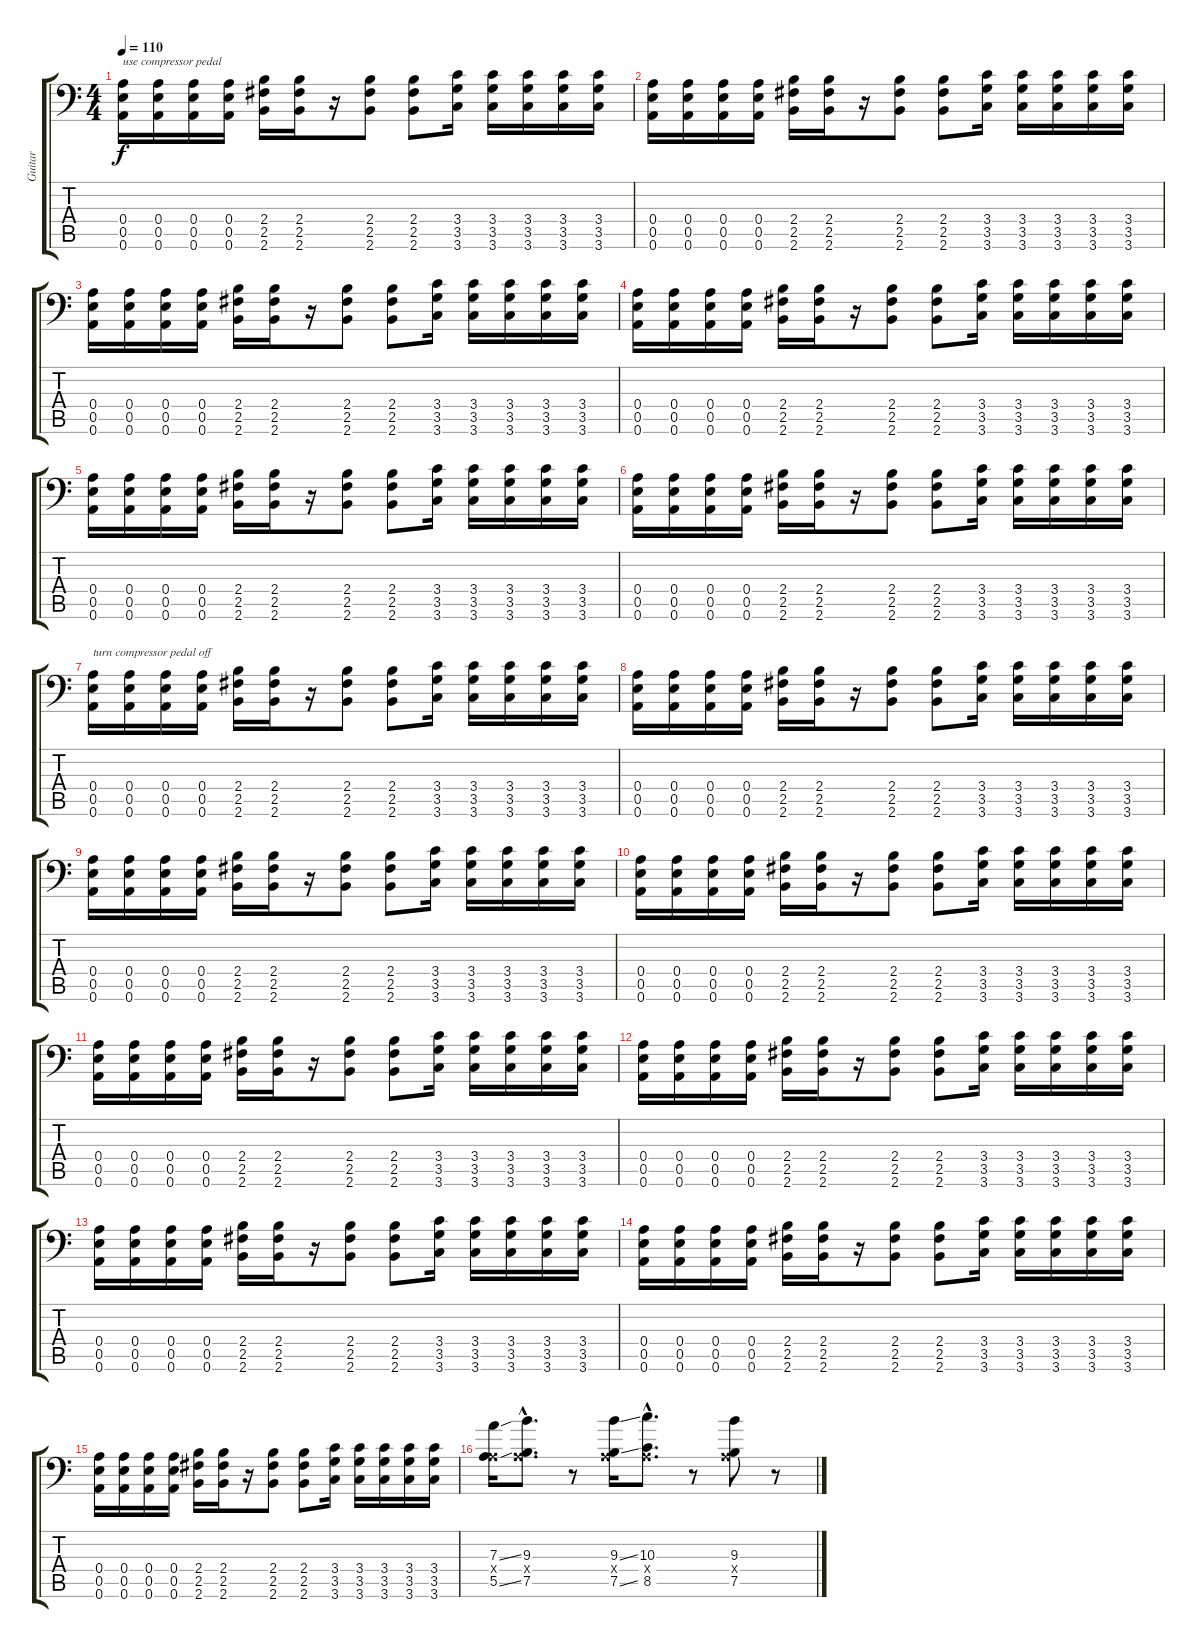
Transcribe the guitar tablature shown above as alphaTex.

\track ("Guitar" "Guitar") {instrument distortionguitar}
\staff {score tabs}
\tuning (B3 G3 D3 A2 E2 A1) {hide}
\ts (4 4)
\tempo 110
\clef f4
\ks c
(0.4 0.5 0.6).16{txt "use compressor pedal" dy f instrument electricguitarclean} (0.4 0.5 0.6).16 (0.4 0.5 0.6).16 (0.4 0.5 0.6).16 (2.4 2.5 2.6).16 (2.4 2.5 2.6).16 r.16 (2.4 2.5 2.6).8 (2.4 2.5 2.6).8 (3.4 3.5 3.6).16 (3.4 3.5 3.6).16 (3.4 3.5 3.6).16 (3.4 3.5 3.6).16 (3.4 3.5 3.6).16 |
(0.4 0.5 0.6).16 (0.4 0.5 0.6).16 (0.4 0.5 0.6).16 (0.4 0.5 0.6).16 (2.4 2.5 2.6).16 (2.4 2.5 2.6).16 r.16 (2.4 2.5 2.6).8 (2.4 2.5 2.6).8 (3.4 3.5 3.6).16 (3.4 3.5 3.6).16 (3.4 3.5 3.6).16 (3.4 3.5 3.6).16 (3.4 3.5 3.6).16 |
(0.4 0.5 0.6).16 (0.4 0.5 0.6).16 (0.4 0.5 0.6).16 (0.4 0.5 0.6).16 (2.4 2.5 2.6).16 (2.4 2.5 2.6).16 r.16 (2.4 2.5 2.6).8 (2.4 2.5 2.6).8 (3.4 3.5 3.6).16 (3.4 3.5 3.6).16 (3.4 3.5 3.6).16 (3.4 3.5 3.6).16 (3.4 3.5 3.6).16 |
(0.4 0.5 0.6).16 (0.4 0.5 0.6).16 (0.4 0.5 0.6).16 (0.4 0.5 0.6).16 (2.4 2.5 2.6).16 (2.4 2.5 2.6).16 r.16 (2.4 2.5 2.6).8 (2.4 2.5 2.6).8 (3.4 3.5 3.6).16 (3.4 3.5 3.6).16 (3.4 3.5 3.6).16 (3.4 3.5 3.6).16 (3.4 3.5 3.6).16 |
(0.4 0.5 0.6).16 (0.4 0.5 0.6).16 (0.4 0.5 0.6).16 (0.4 0.5 0.6).16 (2.4 2.5 2.6).16 (2.4 2.5 2.6).16 r.16 (2.4 2.5 2.6).8 (2.4 2.5 2.6).8 (3.4 3.5 3.6).16 (3.4 3.5 3.6).16 (3.4 3.5 3.6).16 (3.4 3.5 3.6).16 (3.4 3.5 3.6).16 |
(0.4 0.5 0.6).16 (0.4 0.5 0.6).16 (0.4 0.5 0.6).16 (0.4 0.5 0.6).16 (2.4 2.5 2.6).16 (2.4 2.5 2.6).16 r.16 (2.4 2.5 2.6).8 (2.4 2.5 2.6).8 (3.4 3.5 3.6).16 (3.4 3.5 3.6).16 (3.4 3.5 3.6).16 (3.4 3.5 3.6).16 (3.4 3.5 3.6).16 |
(0.4 0.5 0.6).16{txt "turn compressor pedal off" instrument distortionguitar} (0.4 0.5 0.6).16 (0.4 0.5 0.6).16 (0.4 0.5 0.6).16 (2.4 2.5 2.6).16 (2.4 2.5 2.6).16 r.16 (2.4 2.5 2.6).8 (2.4 2.5 2.6).8 (3.4 3.5 3.6).16 (3.4 3.5 3.6).16 (3.4 3.5 3.6).16 (3.4 3.5 3.6).16 (3.4 3.5 3.6).16 |
(0.4 0.5 0.6).16 (0.4 0.5 0.6).16 (0.4 0.5 0.6).16 (0.4 0.5 0.6).16 (2.4 2.5 2.6).16 (2.4 2.5 2.6).16 r.16 (2.4 2.5 2.6).8 (2.4 2.5 2.6).8 (3.4 3.5 3.6).16 (3.4 3.5 3.6).16 (3.4 3.5 3.6).16 (3.4 3.5 3.6).16 (3.4 3.5 3.6).16 |
(0.4 0.5 0.6).16 (0.4 0.5 0.6).16 (0.4 0.5 0.6).16 (0.4 0.5 0.6).16 (2.4 2.5 2.6).16 (2.4 2.5 2.6).16 r.16 (2.4 2.5 2.6).8 (2.4 2.5 2.6).8 (3.4 3.5 3.6).16 (3.4 3.5 3.6).16 (3.4 3.5 3.6).16 (3.4 3.5 3.6).16 (3.4 3.5 3.6).16 |
(0.4 0.5 0.6).16 (0.4 0.5 0.6).16 (0.4 0.5 0.6).16 (0.4 0.5 0.6).16 (2.4 2.5 2.6).16 (2.4 2.5 2.6).16 r.16 (2.4 2.5 2.6).8 (2.4 2.5 2.6).8 (3.4 3.5 3.6).16 (3.4 3.5 3.6).16 (3.4 3.5 3.6).16 (3.4 3.5 3.6).16 (3.4 3.5 3.6).16 |
(0.4 0.5 0.6).16 (0.4 0.5 0.6).16 (0.4 0.5 0.6).16 (0.4 0.5 0.6).16 (2.4 2.5 2.6).16 (2.4 2.5 2.6).16 r.16 (2.4 2.5 2.6).8 (2.4 2.5 2.6).8 (3.4 3.5 3.6).16 (3.4 3.5 3.6).16 (3.4 3.5 3.6).16 (3.4 3.5 3.6).16 (3.4 3.5 3.6).16 |
(0.4 0.5 0.6).16 (0.4 0.5 0.6).16 (0.4 0.5 0.6).16 (0.4 0.5 0.6).16 (2.4 2.5 2.6).16 (2.4 2.5 2.6).16 r.16 (2.4 2.5 2.6).8 (2.4 2.5 2.6).8 (3.4 3.5 3.6).16 (3.4 3.5 3.6).16 (3.4 3.5 3.6).16 (3.4 3.5 3.6).16 (3.4 3.5 3.6).16 |
(0.4 0.5 0.6).16 (0.4 0.5 0.6).16 (0.4 0.5 0.6).16 (0.4 0.5 0.6).16 (2.4 2.5 2.6).16 (2.4 2.5 2.6).16 r.16 (2.4 2.5 2.6).8 (2.4 2.5 2.6).8 (3.4 3.5 3.6).16 (3.4 3.5 3.6).16 (3.4 3.5 3.6).16 (3.4 3.5 3.6).16 (3.4 3.5 3.6).16 |
(0.4 0.5 0.6).16 (0.4 0.5 0.6).16 (0.4 0.5 0.6).16 (0.4 0.5 0.6).16 (2.4 2.5 2.6).16 (2.4 2.5 2.6).16 r.16 (2.4 2.5 2.6).8 (2.4 2.5 2.6).8 (3.4 3.5 3.6).16 (3.4 3.5 3.6).16 (3.4 3.5 3.6).16 (3.4 3.5 3.6).16 (3.4 3.5 3.6).16 |
(0.4 0.5 0.6).16 (0.4 0.5 0.6).16 (0.4 0.5 0.6).16 (0.4 0.5 0.6).16 (2.4 2.5 2.6).16 (2.4 2.5 2.6).16 r.16 (2.4 2.5 2.6).8 (2.4 2.5 2.6).8 (3.4 3.5 3.6).16 (3.4 3.5 3.6).16 (3.4 3.5 3.6).16 (3.4 3.5 3.6).16 (3.4 3.5 3.6).16 |
(7.3{ss} 0.4{x} 5.5{ss}).16 (9.3{hac} 0.4{hac x} 7.5{hac}).8{d} r.8 (9.3{ss} 0.4{x} 7.5{ss}).16 (10.3{hac} 0.4{hac x} 8.5{hac}).8{d} r.8 (9.3 0.4{x} 7.5).8 r.8
